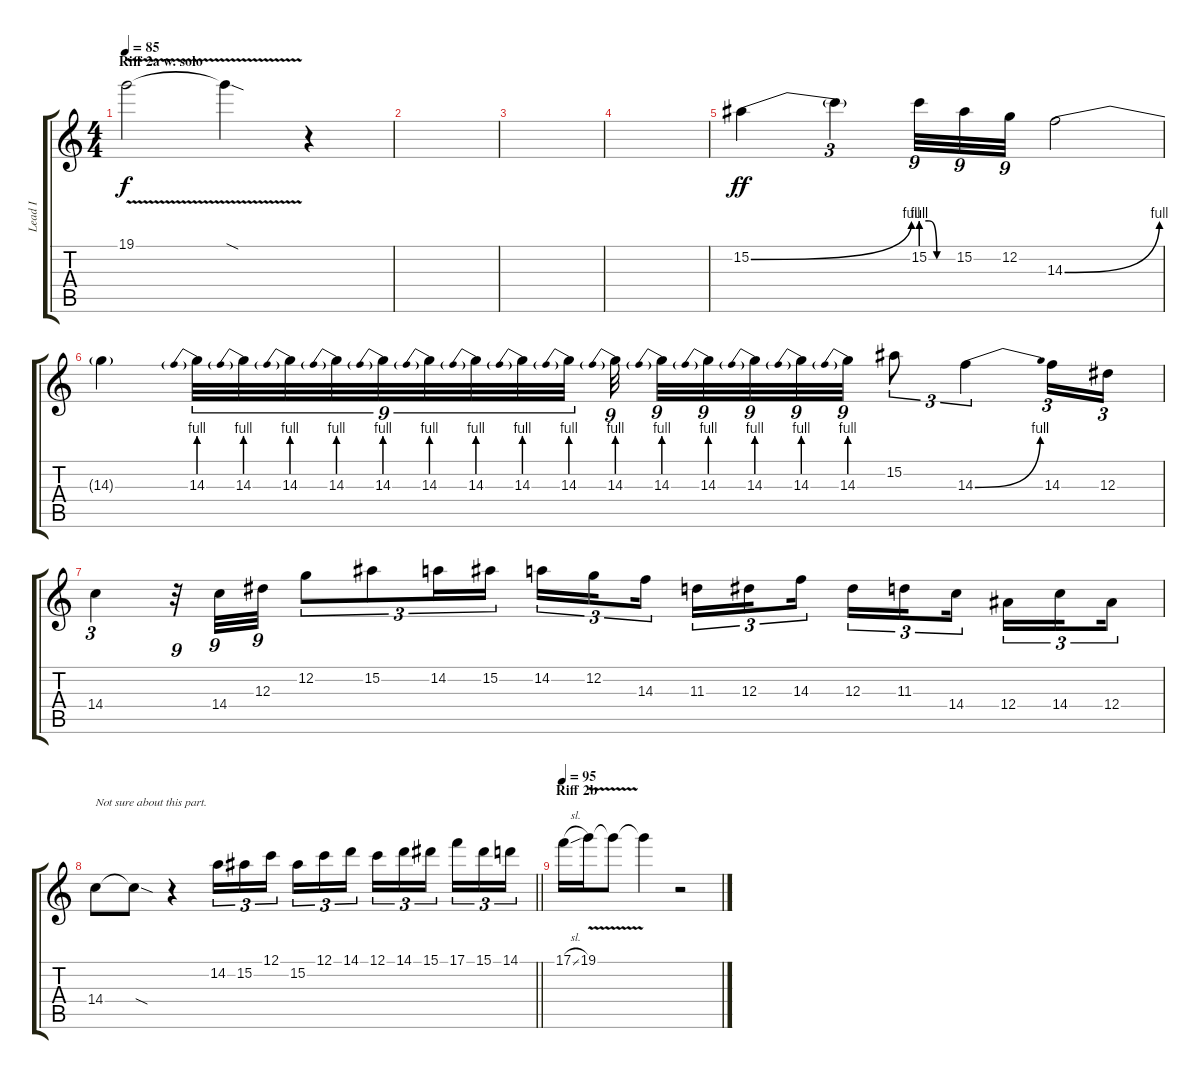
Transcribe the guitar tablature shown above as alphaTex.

\track ("Lead I" "Lead I") {instrument overdrivenguitar}
\staff {score tabs}
\tuning (C4 G3 Eb3 Bb2 F2 C2) {hide}
\ts (4 4)
\section ("" "Riff 2a w. solo")
\tempo 85
\clef g2
\ks c
19.1{v}.2{dy f} 19.1{sod t}.4 r.4 |
|
|
|
15.2{be (bend 0 0 60 4)}.4{dy ff} 15.2{t}.4{tu (3 2)} 15.2{be (custom 0 4 15 4 30 0 60 0)}.32{tu (9 8)} 15.2.32{tu (9 8)} 12.2.32{tu (9 8)} 14.3{be (bend 0 0 60 4)}.2 |
14.3{t}.4 14.3{be (prebend 0 4 60 4)}.32{tu (9 8)} 14.3{be (prebend 0 4 60 4)}.32{tu (9 8)} 14.3{be (prebend 0 4 60 4)}.32{tu (9 8)} 14.3{be (prebend 0 4 60 4)}.32{tu (9 8)} 14.3{be (prebend 0 4 60 4)}.32{tu (9 8)} 14.3{be (prebend 0 4 60 4)}.32{tu (9 8)} 14.3{be (prebend 0 4 60 4)}.32{tu (9 8)} 14.3{be (prebend 0 4 60 4)}.32{tu (9 8)} 14.3{be (prebend 0 4 60 4)}.32{tu (9 8)} 14.3{be (prebend 0 4 60 4)}.32{tu (9 8)} 14.3{be (prebend 0 4 60 4)}.32{tu (9 8)} 14.3{be (prebend 0 4 60 4)}.32{tu (9 8)} 14.3{be (prebend 0 4 60 4)}.32{tu (9 8)} 14.3{be (prebend 0 4 60 4)}.32{tu (9 8)} 14.3{be (prebend 0 4 60 4)}.32{tu (9 8)} 15.2.8{tu (3 2)} 14.3{be (bend 0 0 60 4)}.4{tu (3 2)} 14.3.16{tu (3 2)} 12.3.16{tu (3 2)} |
14.4.4{tu (3 2)} r.32{tu (9 8)} 14.4.32{tu (9 8)} 12.3.32{tu (9 8)} 12.2.8{tu (3 2)} 15.2.8{tu (3 2)} 14.2.16{tu (3 2)} 15.2.16{tu (3 2)} 14.2.16{tu (3 2)} 12.2.16{tu (3 2) beam splitsecondary} 14.3.16{tu (3 2)} 11.3.16{tu (3 2)} 12.3.16{tu (3 2) beam splitsecondary} 14.3.16{tu (3 2)} 12.3.16{tu (3 2)} 11.3.16{tu (3 2) beam splitsecondary} 14.4.16{tu (3 2)} 12.4.16{tu (3 2)} 14.4.16{tu (3 2) beam splitsecondary} 12.4.16{tu (3 2)} |
\barLineRight lightlight
14.4.8{txt "Not sure about this part."} 14.4{sod t}.8 r.4 14.2.16{tu (3 2)} 15.2.16{tu (3 2)} 12.1.16{tu (3 2) beam splitsecondary} 15.2.16{tu (3 2)} 12.1.16{tu (3 2)} 14.1.16{tu (3 2)} 12.1.16{tu (3 2)} 14.1.16{tu (3 2)} 15.1.16{tu (3 2) beam splitsecondary} 17.1.16{tu (3 2)} 15.1.16{tu (3 2)} 14.1.16{tu (3 2)} |
\section ("" "Riff 2b")
\tempo 95
17.1{sl}.16 19.1{v}.16 19.1{t}.8 19.1{t}.4 r.2
